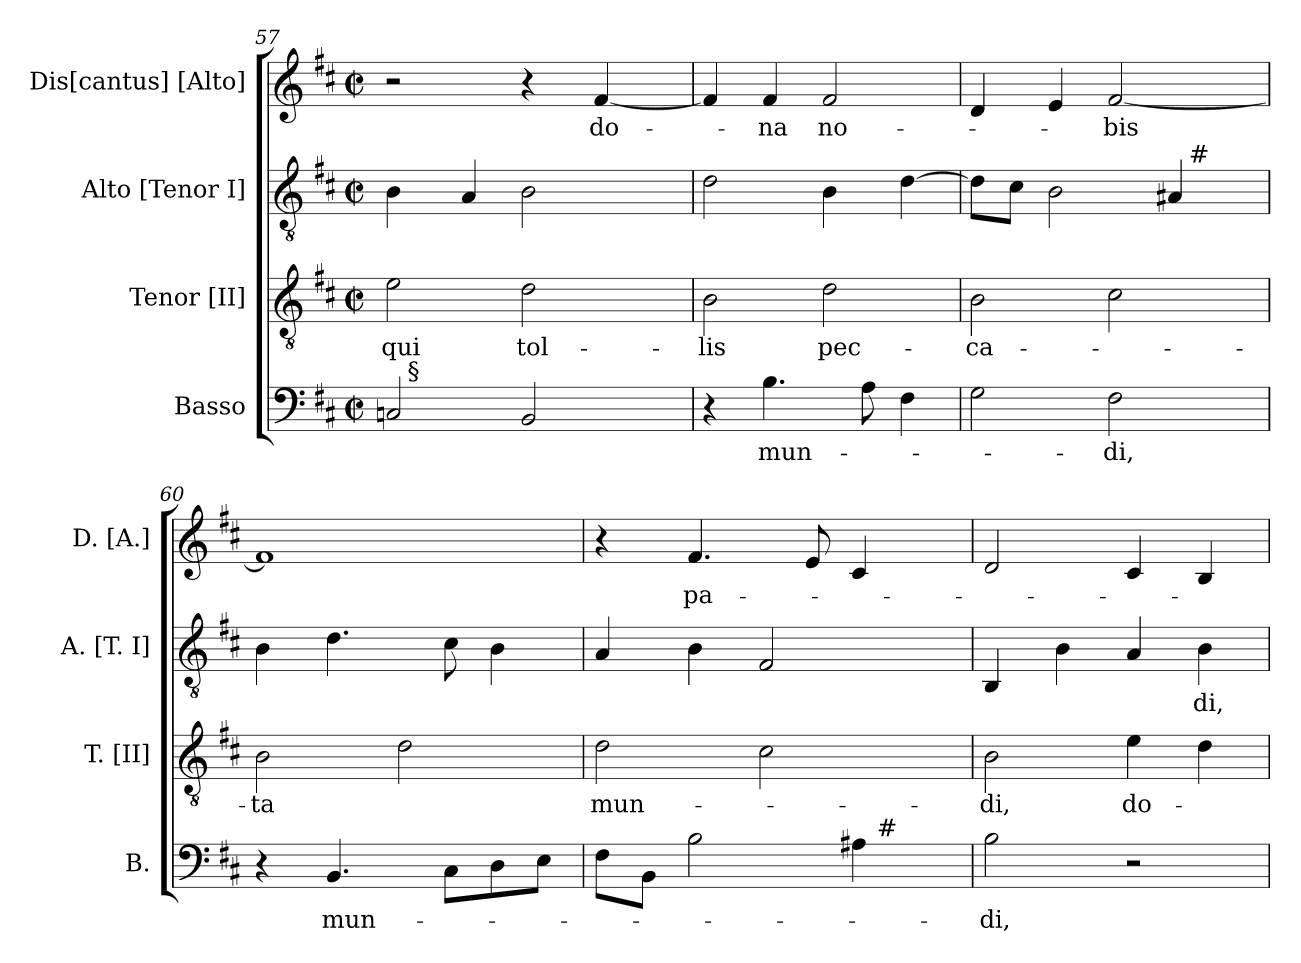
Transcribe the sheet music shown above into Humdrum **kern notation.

**kern	**text	**kern	**text	**kern	**text	**kern	**text
*part4	*part4	*part3	*part3	*part2	*part2	*part1	*part1
*staff4	*staff4	*staff3	*staff3	*staff2	*staff2	*staff1	*staff1
*I"Basso	*	*I"Tenor [II]	*	*I"Alto [Tenor I]	*	*I"Dis[cantus] [Alto]	*
*I'B.	*	*I'T. [II]	*	*I'A. [T. I]	*	*I'D. [A.]	*
*clefF4	*	*clefGv2	*	*clefGv2	*	*clefG2	*
*	*	*ITrd7c12	*	*ITrd7c12	*	*	*
*k[f#c#]	*	*k[f#c#]	*	*k[f#c#]	*	*k[f#c#]	*
*D:	*	*D:	*	*D:	*	*D:	*
*M2/2	*	*M2/2	*	*M2/2	*	*M2/2	*
*met(c|)	*	*met(c|)	*	*met(c|)	*	*met(c|)	*
=57	=57	=57	=57	=57	=57	=57	=57
!	!	!	!LO:LY:b:color=#000000	!	!	!	!
*^	*	*	*	*	*	*	*
2Ci/	32ryy	.	2Ei\	qui	4BBi\	.	2r	.
.	256ryy	.	.	.	.	.	.	.
!	!LO:TX:a:t=§	!	!	!	!	!	!	!
.	2ryy	.	.	.	.	.	.	.
.	.	.	.	.	4AAi/	.	.	.
!	!	!	!	!LO:LY:b:color=#000000	!	!	!	!
2BBi/	.	.	2Di\	tol-	2BBi\	.	4r	.
.	4ryy	.	.	.	.	.	.	.
!	!	!	!	!	!	!	!	!LO:LY:b:color=#000000
.	.	.	.	.	.	.	[<4f#i/	do-
.	8ryy	.	.	.	.	.	.	.
.	16ryy	.	.	.	.	.	.	.
.	64..ryy	.	.	.	.	.	.	.
*v	*v	*	*	*	*	*	*	*
=58	=58	=58	=58	=58	=58	=58	=58
*^	*	*	*	*	*	*	*
!	!	!	!	!LO:LY:b:color=#000000	!	!	!	!
*v	*v	*	*	*	*	*	*	*
4r	.	2BBi\	-lis	2Di\	.	4f#i/]	.
!	!LO:LY:b:color=#000000	!	!	!	!	!	!
!	!	!	!	!	!	!	!LO:LY:b:color=#000000
4.Bi\	mun-	.	.	.	.	4f#i/	-na
!	!	!	!LO:LY:b:color=#000000	!	!	!	!
!	!	!	!	!	!	!	!LO:LY:b:color=#000000
.	.	2Di\	pec-	4BBi\	.	2f#i/	no-
8Ai\	.	.	.	.	.	.	.
4F#i\	.	.	.	[>4Di\	.	.	.
=59	=59	=59	=59	=59	=59	=59	=59
!	!	!	!LO:LY:b:color=#000000	!	!	!	!
*	*	*	*	*^	*	*	*
2Gi\	.	2BBi\	-ca-	8Di\L]	2ryy	.	4di/	.
.	.	.	.	8C#i\J	.	.	.	.
.	.	.	.	2BBi\	.	.	4ei/	.
!	!LO:LY:b:color=#000000	!	!	!	!	!	!	!
!	!	!	!	!	!	!	!	!LO:LY:b:color=#000000
2F#i\	-di,	2C#i\	.	.	4ryy	.	[<2f#i/	-bis
.	.	.	.	4AA#i/	32ryy	.	.	.
.	.	.	.	.	256ryy	.	.	.
!	!	!	!	!	!LO:TX:a:t=#	!	!	!
.	.	.	.	.	8ryy	.	.	.
.	.	.	.	.	16ryy	.	.	.
.	.	.	.	.	64..ryy	.	.	.
*	*	*	*	*v	*v	*	*	*
!!LO:LB:g=z
=60	=60	=60	=60	=60	=60	=60	=60
*	*	*	*	*^	*	*	*
!	!	!	!LO:LY:b:color=#000000	!	!	!	!	!
*	*	*	*	*v	*v	*	*	*
4r	.	2BBi\	-ta	4BBi\	.	1f#i]	.
!	!LO:LY:b:color=#000000	!	!	!	!	!	!
4.BBi/	mun-	.	.	4.Di\	.	.	.
.	.	2Di\	.	.	.	.	.
8C#i\L	.	.	.	8C#i\	.	.	.
8Di\	.	.	.	4BBi\	.	.	.
8Ei\J	.	.	.	.	.	.	.
=61	=61	=61	=61	=61	=61	=61	=61
!	!	!	!LO:LY:b:color=#000000	!	!	!	!
*^	*	*	*	*	*	*	*
8F#i\L	2ryy	.	2Di\	mun-	4AAi/	.	4r	.
8BBi\J	.	.	.	.	.	.	.	.
!	!	!	!	!	!	!	!	!LO:LY:b:color=#000000
2Bi\	.	.	.	.	4BBi\	.	4.f#i/	pa-
.	4ryy	.	2C#i\	.	2FF#i/	.	.	.
.	.	.	.	.	.	.	8ei/	.
4A#i\	32ryy	.	.	.	.	.	4c#i/	.
.	256ryy	.	.	.	.	.	.	.
!	!LO:TX:a:t=#	!	!	!	!	!	!	!
.	8ryy	.	.	.	.	.	.	.
.	16ryy	.	.	.	.	.	.	.
.	64..ryy	.	.	.	.	.	.	.
*v	*v	*	*	*	*	*	*	*
=62	=62	=62	=62	=62	=62	=62	=62
*^	*	*	*	*	*	*	*
!	!	!LO:LY:b:color=#000000	!	!	!	!	!	!
*v	*v	*	*	*	*	*	*	*
*^	*	*	*	*	*	*	*
!	!	!	!	!LO:LY:b:color=#000000	!	!	!	!
*v	*v	*	*	*	*	*	*	*
2Bi\	-di,	2BBi\	-di,	4BBBi/	.	2di/	.
.	.	.	.	4BBi\	.	.	.
!	!	!	!LO:LY:b:color=#000000	!	!	!	!
2r	.	4Ei\	do-	4AAi/	.	4c#i/	.
!	!	!	!	!	!LO:LY:b:color=#000000	!	!
.	.	4Di\	.	4BBi\	-di,	4Bi/	.
=	=	=	=	=	=	=	=
*-	*-	*-	*-	*-	*-	*-	*-
